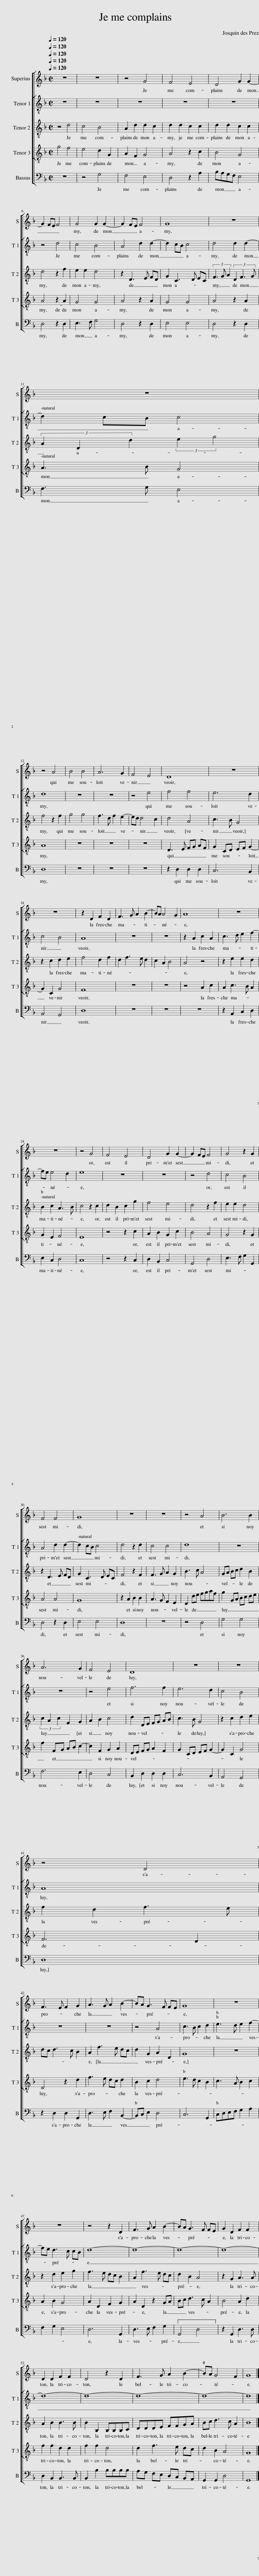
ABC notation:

X:1
%%score [ 1 [ 2 3 4 ] 5 ]
L:1/8
Q:1/4=120
M:2/2
I:linebreak $
K:F
V:1 treble
V:2 treble-8
V:3 treble-8
V:4 treble-8
V:5 bass
V:1
 z8 | z8 | z4 G4 | F4 E4 | D4 G2 G2- |$ %5
 G2 FE F4 | G4 G2 G2- | G2 FE F4 | G8 | z8 |$ %10
 z8 |$ z4 A4 | B4 B4 | A6 G2 | F4 E4 | %15
 D8 | z8 |$ z8 | z2 D2 F2 D2 | F3 G A2 B2- | %20
 BA A4 G2 | A8 | z8 |$ z8 | z4 G4 | %25
 F4 E4 | D4 G2 G2- | G2 FE F4 | G4 z2 G2 |$ F4 F4 | %30
 G8 | z8 | z8 | z4 A4 | B6 B2 |$ %35
 A6 G2 | F4 E4 | D8 | z8 | z8 |$ %40
 z4 D4 |$ F3 E F2 G2 | A3 G A2 B2- | BA G3 F FE | G8 | %45
 z8 |$ z8 | z4 z2 D2 | F3 G A2 B2- | BA G3 F FE | %50
 G2 D2 F2 F2 |$ D2 D2 F2 F2 | D4 z2 D2 | F3 G A2 B2- | BA G4 F2 | %55
 G8 |] %56
V:2
 z8 | z8 | z8 | z8 | z8 |$ %5
 z4 d4 | c4 B4 | A4 d2 d2- | d2 cB c4 | d4 d2 d2- |$ %10
 d2 cB c4 |$ d8 | z8 | z8 | z4 e4 | %15
 f4 f4 | e6 d2 |$ c4 B4 | A8 | z8 | %20
 z8 | z2 A2 c2 A2 | c3 d e2 f2- |$ fe e4 d2 | e8 | %25
 z8 | z8 | z4 d4 | c4 B4 |$ A4 d2 d2- | %30
 d2 cB c4 | d4 z2 d2 | c4 c4 | d8 | z8 |$ %35
 z8 | z4 e4 | f6 f2 | e6 d2 | c4 B4 |$ %40
 A8 |$ z8 | z8 | z4 A4 | c3 B c2 d2 | %45
 e3 d e2 f2- |$ fe d3 c cB | d8- | d8- | d8- | %50
 d8- |$ d8- | d8- | d8- | d8- | %55
 d8 |] %56
V:3
 z4 d4 | c4 B4 | A2 d2 d2 c2 | d2 d2 c2 c2 | d2 d2 c2 c2 |$ %5
 d4 z2 f2 | e2 e2 d4 | z2 D3 E FD | G2 C3 D EC | (3F3 G A2 (3D2 F3 G |$ %10
 (3A2 D2 d2 (3:2:2e2 g4 |$ f4 z2 f2 | g4 g4 | f3 d f2 e2- | ed d4 c2 | %15
 d4 A4 | c3 B G4 |$ z2 c2 d2 e2 | f4 d2 f2 | d2 f3 e d2 | %20
 c2 A2 B4 | A4 z4 | z2 e2 e2 d2 |$ B2 c2 A3 B | c4 z2 c2 | %25
 d2 B2 c2 g2 | f4 e4 | d4 z2 f2 | e2 e2 d4 |$ z2 D3 E FD | %30
 G2 C3 D EC | F4 z2 F2 | F3 G A2 G2 | B3 c A4 | GA Bc d2 B2 |$ %35
 (3c2 A2 c2 F2 G2 | A2 B2 c4 | d2 DE FG AB | c3 B G4 | z2 c2 d2 e2 |$ %40
 f2 d2 f3 e |$ dc d3 c B2 | A2 f3 e dc | d2 G2 A2 D2 | G8 | %45
 z8 |$ z2 d2 e2 g2 | f3 e dc B2 | A2 f3 e dc | d2 B2 A4 | %50
 z2 G2 A3 A |$ A2 B2 B3 B | B2 B,2 B,B,B,C | DDDE FFGA | Bc d3 c A2 | %55
 B8 |] %56
V:4
 g4 f4 | e4 d2 G2 | A2 F2 G4 | A4 z2 c2 | B4 G4 |$ %5
 A4 z2 A2 | G4 G4 | A4 z2 A2 | G4 G4 | A4 z2 A2 |$ %10
 A3 B G4 |$ A8 | z8 | z8 | z8 | %15
 D3 E FG AF | G2 CD EF G2- |$ G2 C2 G4 | F8 | z8 | %20
 z8 | z4 A2 c2 | A2 c3 B A2 |$ G2 E2 F4 | E8 | %25
 z4 z2 c2 | A2 B2 G2 c2 | B4 A4 | G4 z2 G2 |$ A4 A4 | %30
 G8 | z2 A2 B2 B2 | A3 G F2 E2 | D2 de fgaf | g2 GA Bc de |$ %35
 f2 FG AB c2- | c2 F2 G2 A2 | DE FG A2 F2 | G2 CD EF G2- | G2 C2 G4 |$ %40
 F6 D2 |$ D4 z2 d2 | f3 e dc d2 | B2 c2 d4 | e3 d c2 B2 | %45
 c3 A B2 c2 |$ A2 B2 G4 | A2 D2 F2 G2 | A2 D2 z2 GA | Bc d3 c A2 | %50
 B4 A2 d2 |$ f2 f2 d2 d2 | f2 f2 d4 | d2 f3 e dc | d2 B2 A4 | %55
 G8 |] %56
V:5
 z8 | z4 G,4 | F,4 E,4 | D,4 z2 A,2 | B,A,G,F, E,4 |$ %5
 D,4 z2 D,2 | E,3 F, G,4 | D,4 z2 D,2 | E,4 E,4 | D,4 z2 D,2 |$ %10
 F,3 G, E,4 |$ D,8 | z8 | z8 | z8 | %15
 z2 D,2 D,2 D,2 | C,6 B,,2 |$ A,,4 G,,4 | D,8 | z8 | %20
 z8 | z8 | z2 A,,2 C,2 D,2 |$ E,2 C,2 D,4 | C,8 | %25
 z4 z2 C,2 | D,2 B,,2 C,4 | G,,4 D,4 | E,3 F, G,2 G,,2 |$ D,4 z2 D,2 | %30
 E,4 E,4 | D,8 | z8 | z4 D,4 | G,4 G,4 |$ %35
 F,6 E,2 | D,4 C,4 | B,,2 D,2 D,2 D,2 | C,6 B,,2 | A,,4 G,,4 |$ %40
 D,8 |$ z2 D,2 D,2 G,,2 | D,3 E, F,2 B,,2- | B,,C, E,2 D,4 | C,6 G,,2 | %45
 C,D,E,F, G,2 A,2 |$ F,2 G,2 E,4 | D,6 G,,2 | D,3 E, F,2 G,2 | G,,4 D,4 | %50
 z2 G,,2 D,3 D, |$ D,2 B,,2 B,,3 B,, | B,,2 B,2 B,B,B,B, | A,G, F,E, D,C, B,,A,, | G,,2 G,,2 D,4 | %55
 G,,8 |] %56
